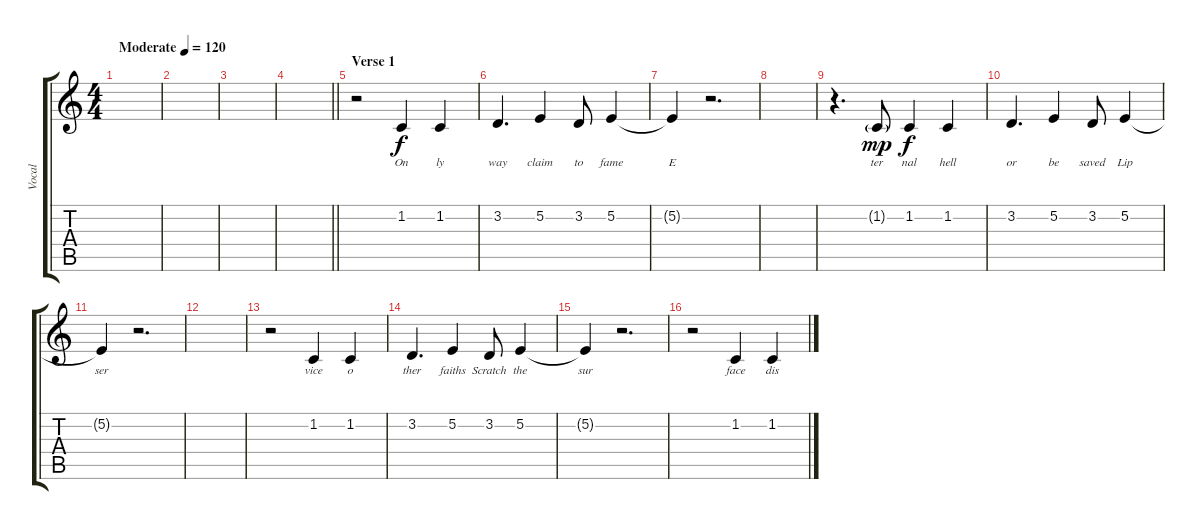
\track ("Vocal" "Vocal") {instrument acousticgrandpiano}
\staff {score tabs}
\tuning (E4 B3 G3 D3 A2 E2) {hide}
\ts (4 4)
\tempo (120 "Moderate")
\clef g2
\ks c
|
|
|
\barLineRight lightlight
|
\section ("" "Verse 1")
r.2 1.2.4{lyrics (0 "On") lyrics (1 "") lyrics (2 "") lyrics (3 "") lyrics (4 "")} 1.2.4{lyrics (0 "ly") lyrics (1 "") lyrics (2 "") lyrics (3 "") lyrics (4 "")} |
3.2.4{d lyrics (0 "way") lyrics (1 "") lyrics (2 "") lyrics (3 "") lyrics (4 "")} 5.2.4{lyrics (0 "claim") lyrics (1 "") lyrics (2 "") lyrics (3 "") lyrics (4 "")} 3.2.8{lyrics (0 "to") lyrics (1 "") lyrics (2 "") lyrics (3 "") lyrics (4 "")} 5.2.4{lyrics (0 "fame") lyrics (1 "") lyrics (2 "") lyrics (3 "") lyrics (4 "")} |
5.2{t}.4{lyrics (0 "E") lyrics (1 "") lyrics (2 "") lyrics (3 "") lyrics (4 "")} r.2{d} |
|
r.4{d} 1.2{g}.8{lyrics (0 "ter") lyrics (1 "") lyrics (2 "") lyrics (3 "") lyrics (4 "") dy mp} 1.2.4{lyrics (0 "nal") lyrics (1 "") lyrics (2 "") lyrics (3 "") lyrics (4 "") dy f} 1.2.4{lyrics (0 "hell") lyrics (1 "") lyrics (2 "") lyrics (3 "") lyrics (4 "")} |
3.2.4{d lyrics (0 "or") lyrics (1 "") lyrics (2 "") lyrics (3 "") lyrics (4 "")} 5.2.4{lyrics (0 "be") lyrics (1 "") lyrics (2 "") lyrics (3 "") lyrics (4 "")} 3.2.8{lyrics (0 "saved") lyrics (1 "") lyrics (2 "") lyrics (3 "") lyrics (4 "")} 5.2.4{lyrics (0 "Lip") lyrics (1 "") lyrics (2 "") lyrics (3 "") lyrics (4 "")} |
5.2{t}.4{lyrics (0 "ser") lyrics (1 "") lyrics (2 "") lyrics (3 "") lyrics (4 "")} r.2{d} |
|
r.2 1.2.4{lyrics (0 "vice") lyrics (1 "") lyrics (2 "") lyrics (3 "") lyrics (4 "")} 1.2.4{lyrics (0 "o") lyrics (1 "") lyrics (2 "") lyrics (3 "") lyrics (4 "")} |
3.2.4{d lyrics (0 "ther") lyrics (1 "") lyrics (2 "") lyrics (3 "") lyrics (4 "")} 5.2.4{lyrics (0 "faiths") lyrics (1 "") lyrics (2 "") lyrics (3 "") lyrics (4 "")} 3.2.8{lyrics (0 "Scratch") lyrics (1 "") lyrics (2 "") lyrics (3 "") lyrics (4 "")} 5.2.4{lyrics (0 "the") lyrics (1 "") lyrics (2 "") lyrics (3 "") lyrics (4 "")} |
5.2{t}.4{lyrics (0 "sur") lyrics (1 "") lyrics (2 "") lyrics (3 "") lyrics (4 "")} r.2{d} |
r.2 1.2.4{lyrics (0 "face") lyrics (1 "") lyrics (2 "") lyrics (3 "") lyrics (4 "")} 1.2.4{lyrics (0 "dis") lyrics (1 "") lyrics (2 "") lyrics (3 "") lyrics (4 "")}
